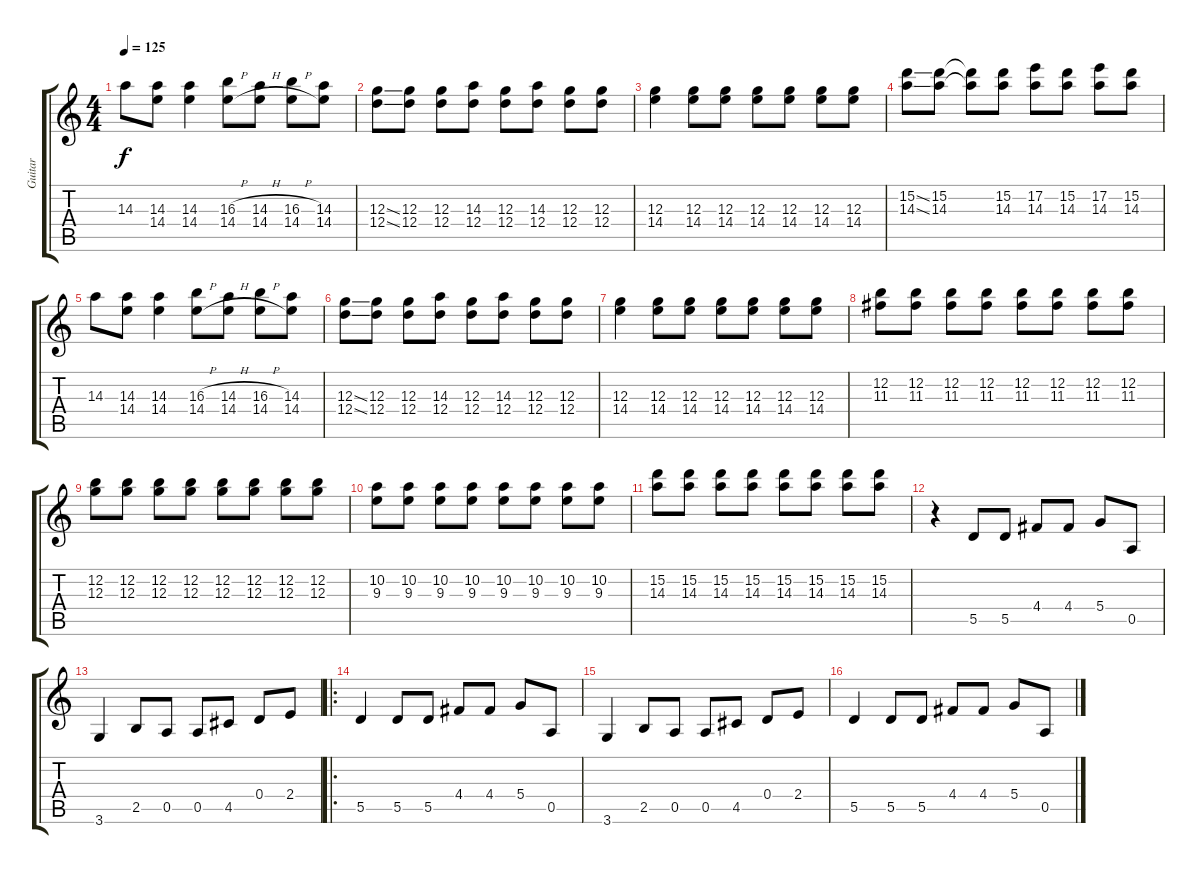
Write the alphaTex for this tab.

\track ("Guitar" "Guitar") {instrument electricguitarclean}
\staff {score tabs}
\tuning (E4 B3 G3 D3 A2 E2) {hide}
\ts (4 4)
\tempo 125
\clef g2
\ks c
14.3.8{dy f} (14.3 14.4).8 (14.3 14.4).4 (16.3{h} 14.4{h}).8 (14.3{h} 14.4{h}).8 (16.3{h} 14.4{h}).8 (14.3 14.4).8 |
(12.3{ss} 12.4{ss}).8 (12.3 12.4).8 (12.3 12.4).8 (14.3 12.4).8 (12.3 12.4).8 (14.3 12.4).8 (12.3 12.4).8 (12.3 12.4).8 |
(12.3 14.4).4 (12.3 14.4).8 (12.3 14.4).8 (12.3 14.4).8 (12.3 14.4).8 (12.3 14.4).8 (12.3 14.4).8 |
(15.2{ss} 14.3{ss}).8 (15.2 14.3).8 (15.2{t} 14.3{t}).8 (15.2 14.3).8 (17.2 14.3).8 (15.2 14.3).8 (17.2 14.3).8 (15.2 14.3).8 |
14.3.8 (14.3 14.4).8 (14.3 14.4).4 (16.3{h} 14.4{h}).8 (14.3{h} 14.4{h}).8 (16.3{h} 14.4{h}).8 (14.3 14.4).8 |
(12.3{ss} 12.4{ss}).8 (12.3 12.4).8 (12.3 12.4).8 (14.3 12.4).8 (12.3 12.4).8 (14.3 12.4).8 (12.3 12.4).8 (12.3 12.4).8 |
(12.3 14.4).4 (12.3 14.4).8 (12.3 14.4).8 (12.3 14.4).8 (12.3 14.4).8 (12.3 14.4).8 (12.3 14.4).8 |
(12.2 11.3).8 (12.2 11.3).8 (12.2 11.3).8 (12.2 11.3).8 (12.2 11.3).8 (12.2 11.3).8 (12.2 11.3).8 (12.2 11.3).8 |
(12.2 12.3).8 (12.2 12.3).8 (12.2 12.3).8 (12.2 12.3).8 (12.2 12.3).8 (12.2 12.3).8 (12.2 12.3).8 (12.2 12.3).8 |
(10.2 9.3).8 (10.2 9.3).8 (10.2 9.3).8 (10.2 9.3).8 (10.2 9.3).8 (10.2 9.3).8 (10.2 9.3).8 (10.2 9.3).8 |
(15.2 14.3).8 (15.2 14.3).8 (15.2 14.3).8 (15.2 14.3).8 (15.2 14.3).8 (15.2 14.3).8 (15.2 14.3).8 (15.2 14.3).8 |
r.4 5.5.8 5.5.8 4.4.8 4.4.8 5.4.8 0.5.8 |
3.6.4 2.5.8 0.5.8 0.5.8 4.5.8 0.4.8 2.4.8 |
\ro
5.5.4 5.5.8 5.5.8 4.4.8 4.4.8 5.4.8 0.5.8 |
3.6.4 2.5.8 0.5.8 0.5.8 4.5.8 0.4.8 2.4.8 |
5.5.4 5.5.8 5.5.8 4.4.8 4.4.8 5.4.8 0.5.8
